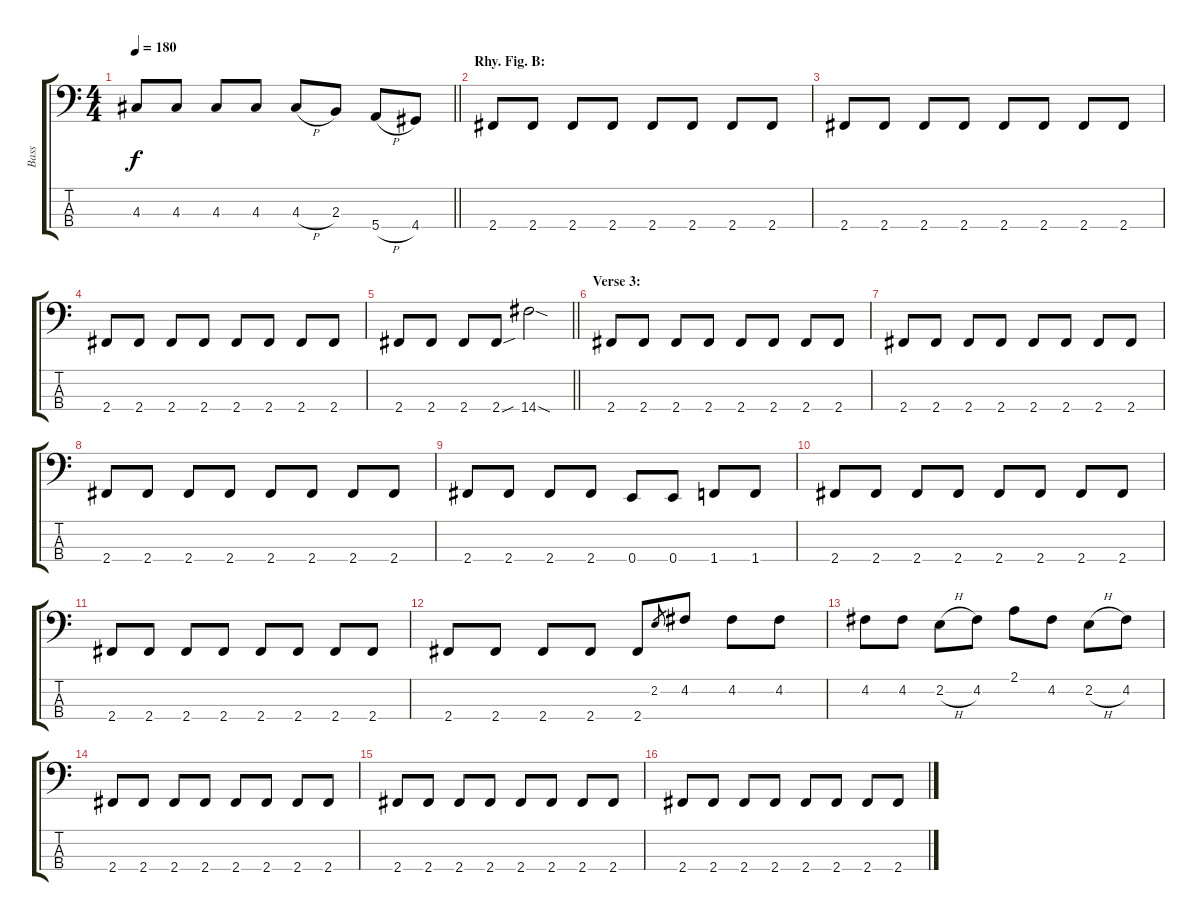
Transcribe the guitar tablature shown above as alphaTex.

\track ("Bass" "Bass") {instrument electricbasspick}
\staff {score tabs}
\tuning (G2 D2 A1 E1) {hide}
\ts (4 4)
\tempo 180
\clef f4
\barLineRight lightlight
\ks c
4.3.8{dy f} 4.3.8 4.3.8 4.3.8 4.3{h}.8 2.3.8 5.4{h}.8 4.4.8 |
\section ("" "Rhy. Fig. B:")
2.4.8 2.4.8 2.4.8 2.4.8 2.4.8 2.4.8 2.4.8 2.4.8 |
2.4.8 2.4.8 2.4.8 2.4.8 2.4.8 2.4.8 2.4.8 2.4.8 |
2.4.8 2.4.8 2.4.8 2.4.8 2.4.8 2.4.8 2.4.8 2.4.8 |
\barLineRight lightlight
2.4.8 2.4.8 2.4.8 2.4{sou}.8 14.4{sod}.2 |
\section ("" "Verse 3:")
2.4.8 2.4.8 2.4.8 2.4.8 2.4.8 2.4.8 2.4.8 2.4.8 |
2.4.8 2.4.8 2.4.8 2.4.8 2.4.8 2.4.8 2.4.8 2.4.8 |
2.4.8 2.4.8 2.4.8 2.4.8 2.4.8 2.4.8 2.4.8 2.4.8 |
2.4.8 2.4.8 2.4.8 2.4.8 0.4.8 0.4.8 1.4.8 1.4.8 |
2.4.8 2.4.8 2.4.8 2.4.8 2.4.8 2.4.8 2.4.8 2.4.8 |
2.4.8 2.4.8 2.4.8 2.4.8 2.4.8 2.4.8 2.4.8 2.4.8 |
2.4.8 2.4.8 2.4.8 2.4.8 2.4.8 2.2.8{gr} 4.2.8 4.2.8 4.2.8 |
4.2.8 4.2.8 2.2{h}.8 4.2.8 2.1.8 4.2.8 2.2{h}.8 4.2.8 |
2.4.8 2.4.8 2.4.8 2.4.8 2.4.8 2.4.8 2.4.8 2.4.8 |
2.4.8 2.4.8 2.4.8 2.4.8 2.4.8 2.4.8 2.4.8 2.4.8 |
2.4.8 2.4.8 2.4.8 2.4.8 2.4.8 2.4.8 2.4.8 2.4.8
